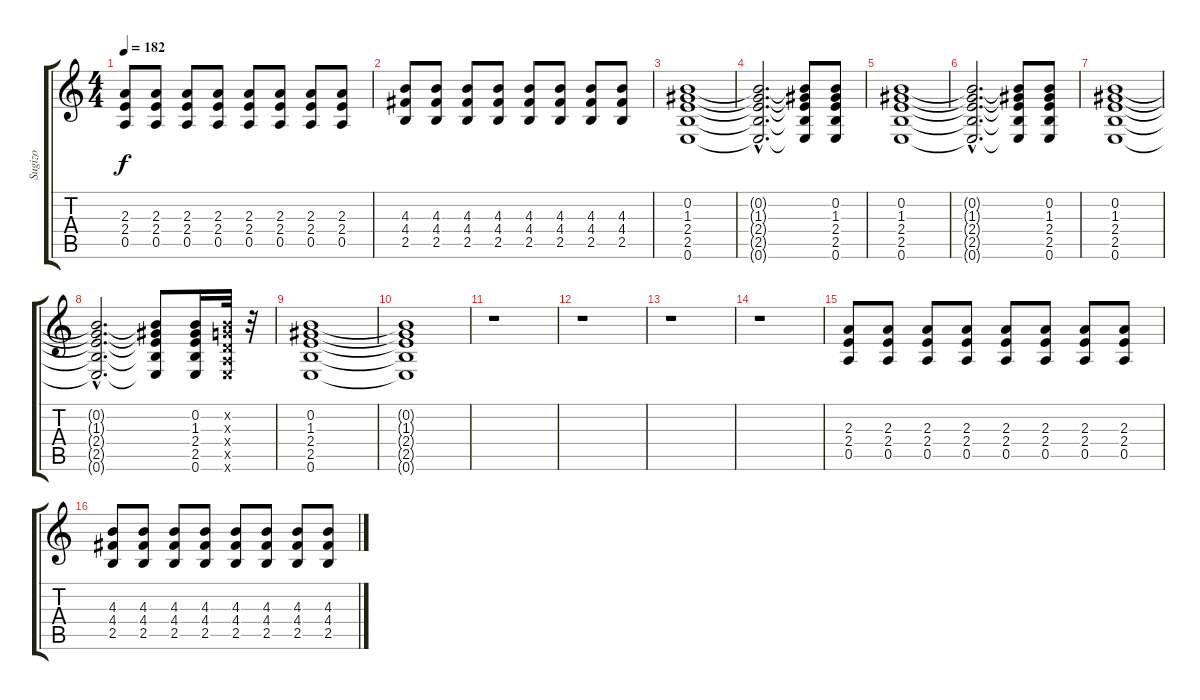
\track ("Sugizo" "Sugizo") {instrument distortionguitar}
\staff {score tabs}
\tuning (E4 B3 G3 D3 A2 E2) {hide}
\ts (4 4)
\tempo 182
\clef g2
\ks c
(2.3 2.4 0.5).8{dy f} (2.3 2.4 0.5).8 (2.3 2.4 0.5).8 (2.3 2.4 0.5).8 (2.3 2.4 0.5).8 (2.3 2.4 0.5).8 (2.3 2.4 0.5).8 (2.3 2.4 0.5).8 |
(4.3 4.4 2.5).8 (4.3 4.4 2.5).8 (4.3 4.4 2.5).8 (4.3 4.4 2.5).8 (4.3 4.4 2.5).8 (4.3 4.4 2.5).8 (4.3 4.4 2.5).8 (4.3 4.4 2.5).8 |
(0.2 1.3 2.4 2.5 0.6).1 |
(0.2{hac t} 1.3{hac t} 2.4{hac t} 2.5{hac t} 0.6{hac t}).2{d} (0.2{t} 1.3{t} 2.4{t} 2.5{t} 0.6{t}).8 (0.2 1.3 2.4 2.5 0.6).8 |
(0.2 1.3 2.4 2.5 0.6).1 |
(0.2{hac t} 1.3{hac t} 2.4{hac t} 2.5{hac t} 0.6{hac t}).2{d} (0.2{t} 1.3{t} 2.4{t} 2.5{t} 0.6{t}).8 (0.2 1.3 2.4 2.5 0.6).8 |
(0.2 1.3 2.4 2.5 0.6).1 |
(0.2{hac t} 1.3{hac t} 2.4{hac t} 2.5{hac t} 0.6{hac t}).2{d} (0.2{t} 1.3{t} 2.4{t} 2.5{t} 0.6{t}).8 (0.2 1.3 2.4 2.5 0.6).16 (0.2{x} 0.3{x} 0.4{x} 0.5{x} 0.6{x}).32 r.32 |
(0.2 1.3 2.4 2.5 0.6).1 |
(0.2{t} 1.3{t} 2.4{t} 2.5{t} 0.6{t}).1 |
r.1 |
r.1 |
r.1 |
r.1 |
(2.3 2.4 0.5).8 (2.3 2.4 0.5).8 (2.3 2.4 0.5).8 (2.3 2.4 0.5).8 (2.3 2.4 0.5).8 (2.3 2.4 0.5).8 (2.3 2.4 0.5).8 (2.3 2.4 0.5).8 |
(4.3 4.4 2.5).8 (4.3 4.4 2.5).8 (4.3 4.4 2.5).8 (4.3 4.4 2.5).8 (4.3 4.4 2.5).8 (4.3 4.4 2.5).8 (4.3 4.4 2.5).8 (4.3 4.4 2.5).8
